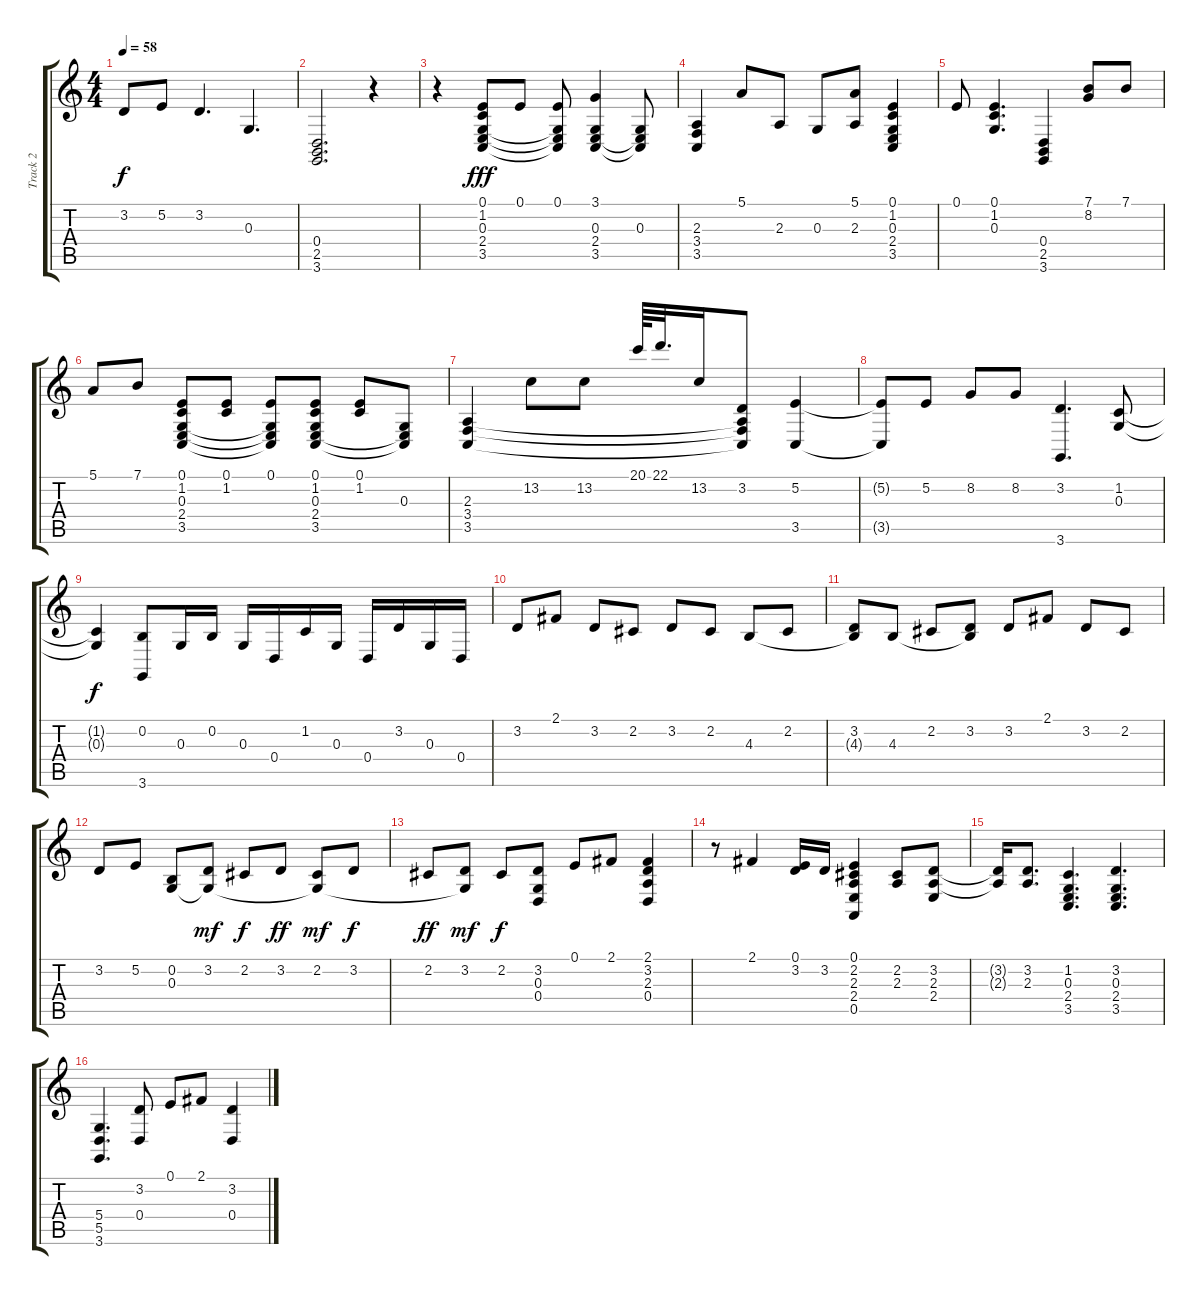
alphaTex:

\track ("Track 2" "Track 2") {instrument acousticgrandpiano}
\staff {score tabs}
\tuning (E4 B3 G3 D3 A2 E2) {hide}
\ts (4 4)
\tempo 58
\clef g2
\ks c
3.2.8{dy f} 5.2.8 3.2.4{d} 0.3.4{d} |
(0.4 2.5 3.6).2{d} r.4 |
r.4 (0.1 1.2 0.3 2.4 3.5).8{dy fff} 0.1.8 (0.1 0.3{t} 2.4{t} 3.5{t}).8 (3.1 0.3 2.4 3.5).4 (0.3 2.4{t} 3.5{t}).8 |
(2.3 3.4 3.5).4 5.1.8 2.3.8 0.3.8 (5.1 2.3).8 (0.1 1.2 0.3 2.4 3.5).4 |
0.1.8 (0.1 1.2 0.3).4{d} (0.4 2.5 3.6).4 (7.1 8.2).8 7.1.8 |
5.1.8 7.1.8 (0.1 1.2 0.3 2.4 3.5).8 (0.1 1.2).8 (0.1 0.3{t} 2.4{t} 3.5{t}).8 (0.1 1.2 0.3 2.4 3.5).8 (0.1 1.2).8 (0.3 2.4{t} 3.5{t}).8 |
(2.3 3.4 3.5).4 13.2.8 13.2.8 20.1.64 22.1.32{d} 13.2.16 (3.2 2.3{t} 3.4{t} 3.5{t}).8 (5.2 3.5).4 |
(5.2{t} 3.5{t}).8 5.2.8 8.2.8 8.2.8 (3.2 3.6).4{d} (1.2 0.3).8 |
(1.2{t} 0.3{t}).4{dy f} (0.2 3.6).8 0.3.16 0.2.16 0.3.16 0.4.16 1.2.16 0.3.16 0.4.16 3.2.16 0.3.16 0.4.16 |
3.2.8 2.1.8 3.2.8 2.2.8 3.2.8 2.2.8 4.3.8 2.2.8 |
(3.2 4.3{t}).8 4.3.8 2.2.8 (3.2 4.3{t}).8 3.2.8 2.1.8 3.2.8 2.2.8 |
3.2.8 5.2.8 (0.2 0.3).8 (3.2 0.3{t}).8{dy mf} 2.2.8{dy f} 3.2.8{dy ff} (2.2 0.3{t}).8{dy mf} 3.2.8{dy f} |
2.2.8{dy ff} (3.2 0.3{t}).8{dy mf} 2.2.8{dy f} (3.2 0.3 0.4).8 0.1.8 2.1.8 (2.1 3.2 2.3 0.4).4 |
r.8 2.1.4 (0.1 3.2).16 3.2.16 (0.1 2.2 2.3 2.4 0.5).4 (2.2 2.3).8 (3.2 2.3 2.4).8 |
(3.2{t} 2.3{t}).16 (3.2 2.3).8{d} (1.2 0.3 2.4 3.5).4{d} (3.2 0.3 2.4 3.5).4{d} |
(5.4 5.5 3.6).4{d} (3.2 0.4).8 0.1.8 2.1.8 (3.2 0.4).4
